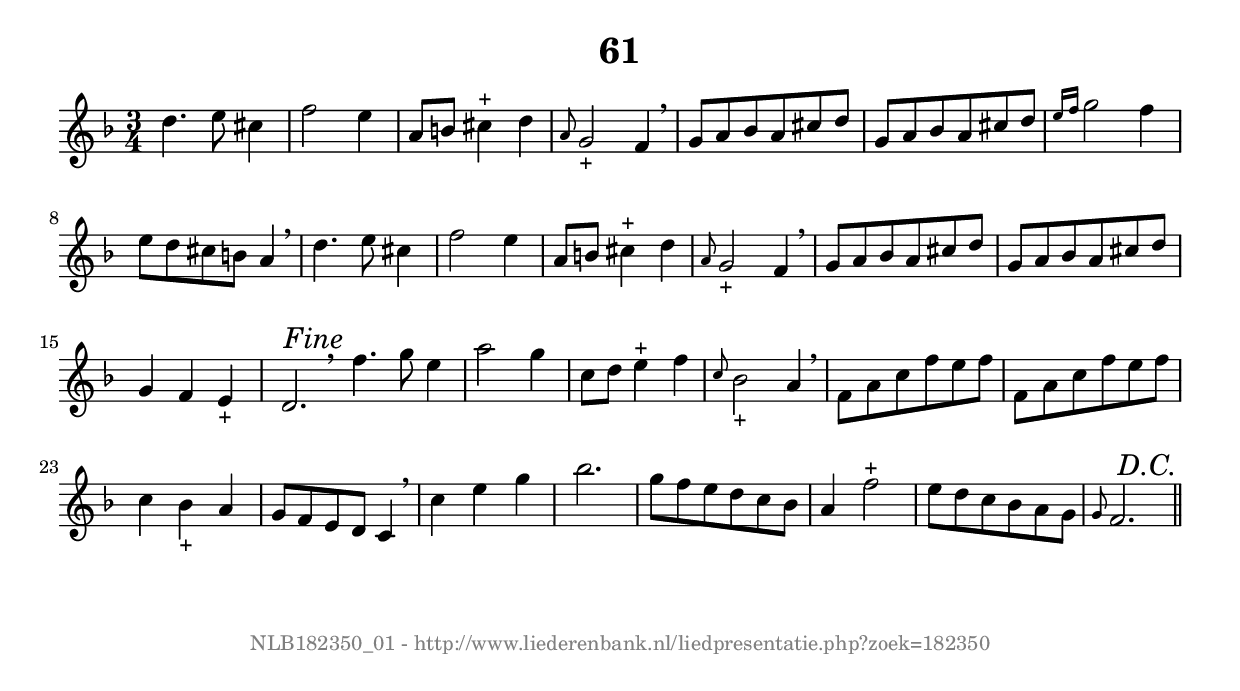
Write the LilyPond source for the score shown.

%
% produced by wce2krn 1.64 (7 June 2014)
%
\version"2.16"
#(append! paper-alist '(("long" . (cons (* 210 mm) (* 2000 mm)))))
#(set-default-paper-size "long")
sb = {\breathe}
mBreak = {\breathe }
bBreak = {\breathe }
x = {\once\override NoteHead #'style = #'cross }
gl=\glissando
itime={\override Staff.TimeSignature #'stencil = ##f }
ficta = {\once\set suggestAccidentals = ##t}
fine = {\once\override Score.RehearsalMark #'self-alignment-X = #1 \mark \markup {\italic{Fine}}}
dc = {\once\override Score.RehearsalMark #'self-alignment-X = #1 \mark \markup {\italic{D.C.}}}
dcf = {\once\override Score.RehearsalMark #'self-alignment-X = #1 \mark \markup {\italic{D.C. al Fine}}}
dcc = {\once\override Score.RehearsalMark #'self-alignment-X = #1 \mark \markup {\italic{D.C. al Coda}}}
ds = {\once\override Score.RehearsalMark #'self-alignment-X = #1 \mark \markup {\italic{D.S.}}}
dsf = {\once\override Score.RehearsalMark #'self-alignment-X = #1 \mark \markup {\italic{D.S. al Fine}}}
dsc = {\once\override Score.RehearsalMark #'self-alignment-X = #1 \mark \markup {\italic{D.S. al Coda}}}
pv = {\set Score.repeatCommands = #'((volta "1"))}
sv = {\set Score.repeatCommands = #'((volta "2"))}
tv = {\set Score.repeatCommands = #'((volta "3"))}
qv = {\set Score.repeatCommands = #'((volta "4"))}
xv = {\set Score.repeatCommands = #'((volta #f))}
\header{ tagline = ""
title = "61"
}
\score {{
\key d \minor
\relative g'
{
\set melismaBusyProperties = #'()
\time 3/4
\tempo 4=120
\override Score.MetronomeMark #'transparent = ##t
\override Score.RehearsalMark #'break-visibility = #(vector #t #t #f)
d'4. e8 cis4 f2 e4 a,8 b cis4^"+" d \grace { a8 } g2_"+" f4 \sb g8 a bes a cis d g, a bes a cis d \grace { e16 f } g2 f4 e8 d cis b a4 \mBreak \bar "|"
d4. e8 cis4 f2 e4 a,8 b cis4^"+" d \grace { a8 } g2_"+" f4 \sb g8 a bes a cis d g, a bes a cis d g,4 f e_"+" d2.\fine \bar ":|:" \bBreak
f'4. g8 e4 a2 g4 c,8 d e4^"+" f \grace { c8 } bes2_"+" a4 \sb f8 a c f e f f, a c f e f c4 bes_"+" a g8 f e d c4 \mBreak \bar "|"
c'4 e g bes2. g8 f e d c bes a4 f'2^"+" e8 d c bes a g \grace { g } f2.\dc \bar "||"
 }}
 \midi { }
 \layout {
            indent = 0.0\cm
}
}
\markup { \vspace #0 } \markup { \with-color #grey \fill-line { \center-column { \smaller "NLB182350_01 - http://www.liederenbank.nl/liedpresentatie.php?zoek=182350" } } }
